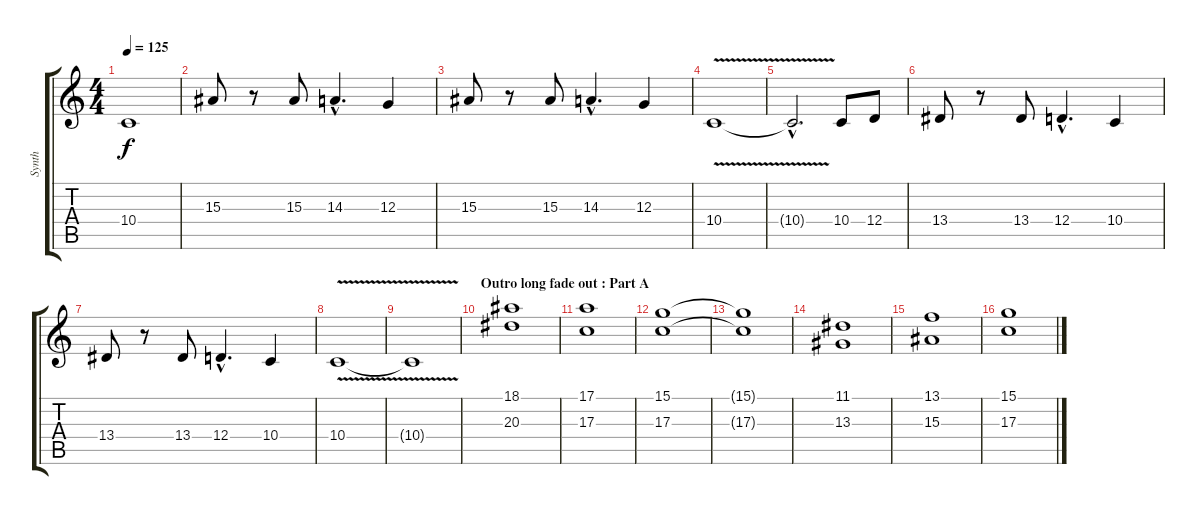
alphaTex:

\track ("Synth" "Synth") {instrument pad4choir}
\staff {score tabs}
\tuning (E4 B3 G3 D3 A2 E2) {hide}
\ts (4 4)
\tempo 125
\clef g2
\ks c
10.4{t}.1{dy f} |
15.3.8 r.8 15.3.8 14.3{hac}.4{d} 12.3.4 |
15.3.8 r.8 15.3.8 14.3{hac}.4{d} 12.3.4 |
10.4{v}.1 |
10.4{hac t}.2{d} 10.4.8 12.4.8 |
13.4.8 r.8 13.4.8 12.4{hac}.4{d} 10.4.4 |
13.4.8 r.8 13.4.8 12.4{hac}.4{d} 10.4.4 |
10.4{v}.1 |
10.4{t}.1 |
\section ("" "Outro long fade out : Part A ")
(18.1 20.3).1{volume 12 instrument pad4choir} |
(17.1 17.3).1 |
(15.1 17.3).1 |
(15.1{t} 17.3{t}).1 |
(11.1 13.3).1 |
(13.1 15.3).1 |
(15.1 17.3).1
